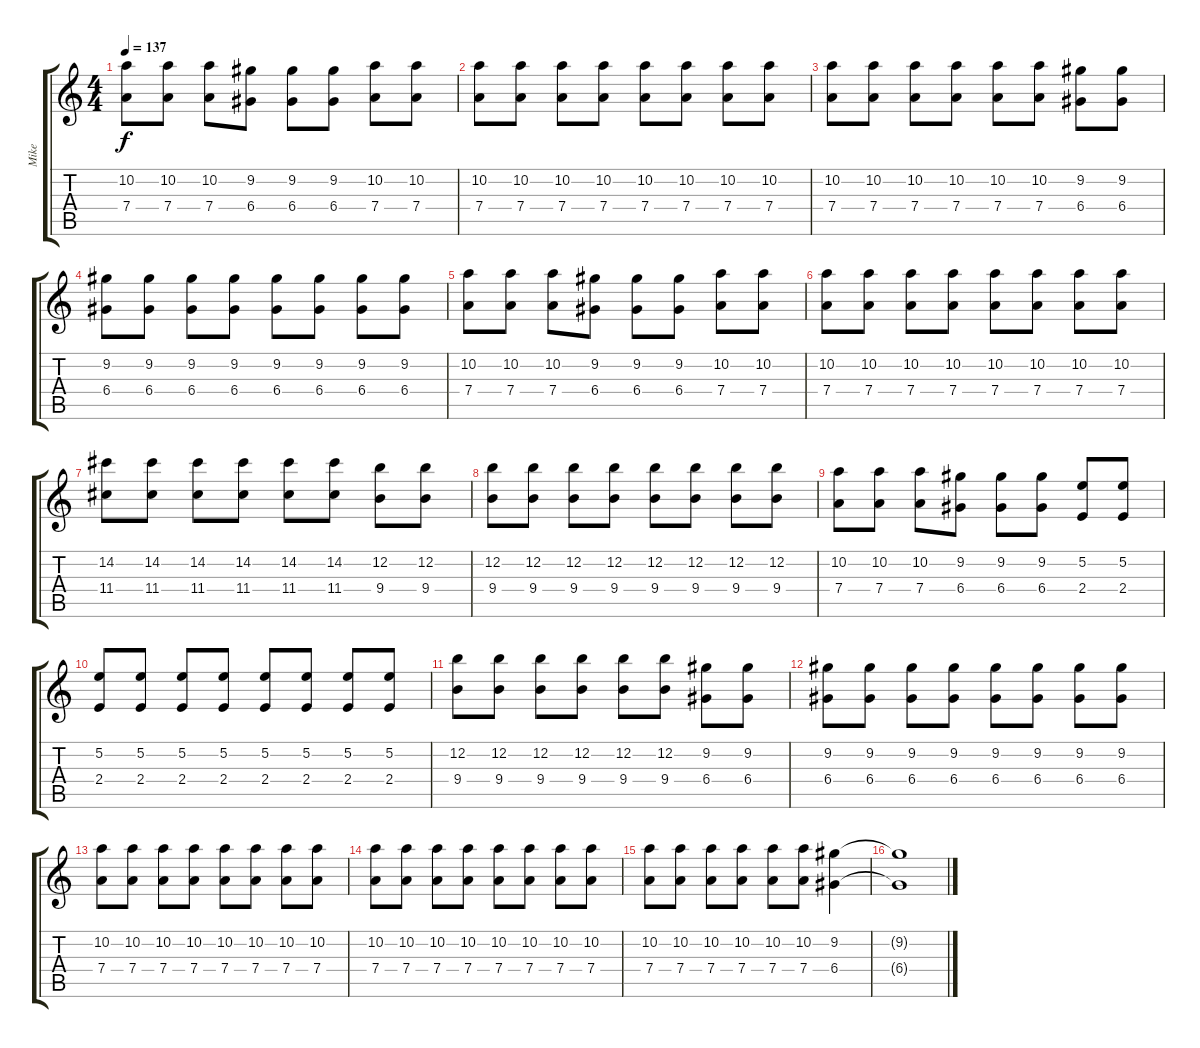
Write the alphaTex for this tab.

\track ("Mike" "Mike") {instrument distortionguitar}
\staff {score tabs}
\tuning (E4 B3 G3 D3 A2 D2) {hide}
\ts (4 4)
\tempo 137
\clef g2
\ks c
(10.2 7.4).8{dy f} (10.2 7.4).8 (10.2 7.4).8 (9.2 6.4).8 (9.2 6.4).8 (9.2 6.4).8 (10.2 7.4).8 (10.2 7.4).8 |
(10.2 7.4).8 (10.2 7.4).8 (10.2 7.4).8 (10.2 7.4).8 (10.2 7.4).8 (10.2 7.4).8 (10.2 7.4).8 (10.2 7.4).8 |
(10.2 7.4).8 (10.2 7.4).8 (10.2 7.4).8 (10.2 7.4).8 (10.2 7.4).8 (10.2 7.4).8 (9.2 6.4).8 (9.2 6.4).8 |
(9.2 6.4).8 (9.2 6.4).8 (9.2 6.4).8 (9.2 6.4).8 (9.2 6.4).8 (9.2 6.4).8 (9.2 6.4).8 (9.2 6.4).8 |
(10.2 7.4).8 (10.2 7.4).8 (10.2 7.4).8 (9.2 6.4).8 (9.2 6.4).8 (9.2 6.4).8 (10.2 7.4).8 (10.2 7.4).8 |
(10.2 7.4).8 (10.2 7.4).8 (10.2 7.4).8 (10.2 7.4).8 (10.2 7.4).8 (10.2 7.4).8 (10.2 7.4).8 (10.2 7.4).8 |
(14.2 11.4).8 (14.2 11.4).8 (14.2 11.4).8 (14.2 11.4).8 (14.2 11.4).8 (14.2 11.4).8 (12.2 9.4).8 (12.2 9.4).8 |
(12.2 9.4).8 (12.2 9.4).8 (12.2 9.4).8 (12.2 9.4).8 (12.2 9.4).8 (12.2 9.4).8 (12.2 9.4).8 (12.2 9.4).8 |
(10.2 7.4).8 (10.2 7.4).8 (10.2 7.4).8 (9.2 6.4).8 (9.2 6.4).8 (9.2 6.4).8 (5.2 2.4).8 (5.2 2.4).8 |
(5.2 2.4).8 (5.2 2.4).8 (5.2 2.4).8 (5.2 2.4).8 (5.2 2.4).8 (5.2 2.4).8 (5.2 2.4).8 (5.2 2.4).8 |
(12.2 9.4).8 (12.2 9.4).8 (12.2 9.4).8 (12.2 9.4).8 (12.2 9.4).8 (12.2 9.4).8 (9.2 6.4).8 (9.2 6.4).8 |
(9.2 6.4).8 (9.2 6.4).8 (9.2 6.4).8 (9.2 6.4).8 (9.2 6.4).8 (9.2 6.4).8 (9.2 6.4).8 (9.2 6.4).8 |
(10.2 7.4).8 (10.2 7.4).8 (10.2 7.4).8 (10.2 7.4).8 (10.2 7.4).8 (10.2 7.4).8 (10.2 7.4).8 (10.2 7.4).8 |
(10.2 7.4).8 (10.2 7.4).8 (10.2 7.4).8 (10.2 7.4).8 (10.2 7.4).8 (10.2 7.4).8 (10.2 7.4).8 (10.2 7.4).8 |
(10.2 7.4).8 (10.2 7.4).8 (10.2 7.4).8 (10.2 7.4).8 (10.2 7.4).8 (10.2 7.4).8 (9.2 6.4).4 |
(9.2{t} 6.4{t}).1
